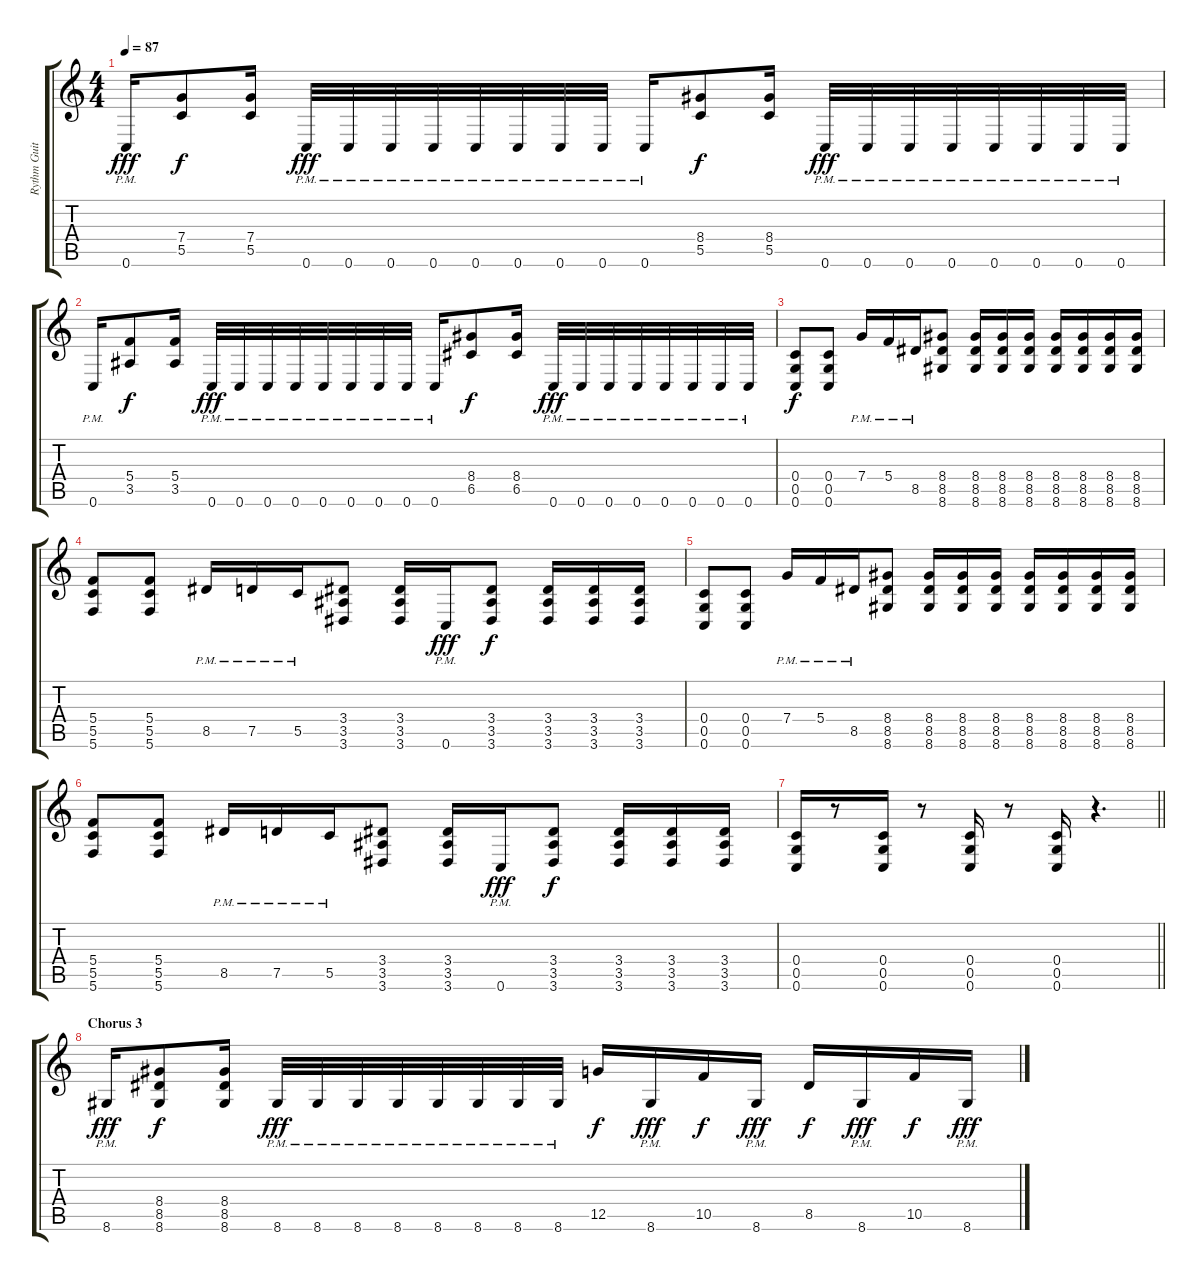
\track ("Rythm Guitar 2" "Rythm Guit") {instrument distortionguitar}
\staff {score tabs}
\tuning (D4 A3 F3 C3 G2 C2) {hide}
\ts (4 4)
\tempo 87
\clef g2
\ks c
0.6{pm}.16{dy fff} (7.4 5.5).8{dy f} (7.4 5.5).16 0.6{pm}.32{dy fff} 0.6{pm}.32 0.6{pm}.32 0.6{pm}.32 0.6{pm}.32 0.6{pm}.32 0.6{pm}.32 0.6{pm}.32 0.6{pm}.16 (8.4 5.5).8{dy f} (8.4 5.5).16 0.6{pm}.32{dy fff} 0.6{pm}.32 0.6{pm}.32 0.6{pm}.32 0.6{pm}.32 0.6{pm}.32 0.6{pm}.32 0.6{pm}.32 |
0.6{pm}.16 (5.4 3.5).8{dy f} (5.4 3.5).16 0.6{pm}.32{dy fff} 0.6{pm}.32 0.6{pm}.32 0.6{pm}.32 0.6{pm}.32 0.6{pm}.32 0.6{pm}.32 0.6{pm}.32 0.6{pm}.16 (8.4 6.5).8{dy f} (8.4 6.5).16 0.6{pm}.32{dy fff} 0.6{pm}.32 0.6{pm}.32 0.6{pm}.32 0.6{pm}.32 0.6{pm}.32 0.6{pm}.32 0.6{pm}.32 |
(0.4 0.5 0.6).8{dy f} (0.4 0.5 0.6).8 7.4{pm}.16 5.4{pm}.16 8.5{pm}.16 (8.4 8.5 8.6).8 (8.4 8.5 8.6).16 (8.4 8.5 8.6).16 (8.4 8.5 8.6).16 (8.4 8.5 8.6).16 (8.4 8.5 8.6).16 (8.4 8.5 8.6).16 (8.4 8.5 8.6).16 |
(5.4 5.5 5.6).8 (5.4 5.5 5.6).8 8.5{pm}.16 7.5{pm}.16 5.5{pm}.16 (3.4 3.5 3.6).8 (3.4 3.5 3.6).16 0.6{pm}.16{dy fff} (3.4 3.5 3.6).8{dy f} (3.4 3.5 3.6).16 (3.4 3.5 3.6).16 (3.4 3.5 3.6).16 |
(0.4 0.5 0.6).8 (0.4 0.5 0.6).8 7.4{pm}.16 5.4{pm}.16 8.5{pm}.16 (8.4 8.5 8.6).8 (8.4 8.5 8.6).16 (8.4 8.5 8.6).16 (8.4 8.5 8.6).16 (8.4 8.5 8.6).16 (8.4 8.5 8.6).16 (8.4 8.5 8.6).16 (8.4 8.5 8.6).16 |
(5.4 5.5 5.6).8 (5.4 5.5 5.6).8 8.5{pm}.16 7.5{pm}.16 5.5{pm}.16 (3.4 3.5 3.6).8 (3.4 3.5 3.6).16 0.6{pm}.16{dy fff} (3.4 3.5 3.6).8{dy f} (3.4 3.5 3.6).16 (3.4 3.5 3.6).16 (3.4 3.5 3.6).16 |
\barLineRight lightlight
(0.4 0.5 0.6).16 r.8 (0.4 0.5 0.6).16 r.8 (0.4 0.5 0.6).16 r.8 (0.4 0.5 0.6).16 r.4{d} |
\section ("" "Chorus 3")
8.6{pm}.16{dy fff volume 14} (8.4 8.5 8.6).8{dy f} (8.4 8.5 8.6).16 8.6{pm}.32{dy fff} 8.6{pm}.32 8.6{pm}.32 8.6{pm}.32 8.6{pm}.32 8.6{pm}.32 8.6{pm}.32 8.6{pm}.32 12.5.16{dy f} 8.6{pm}.16{dy fff} 10.5.16{dy f} 8.6{pm}.16{dy fff} 8.5.16{dy f} 8.6{pm}.16{dy fff} 10.5.16{dy f} 8.6{pm}.16{dy fff}
